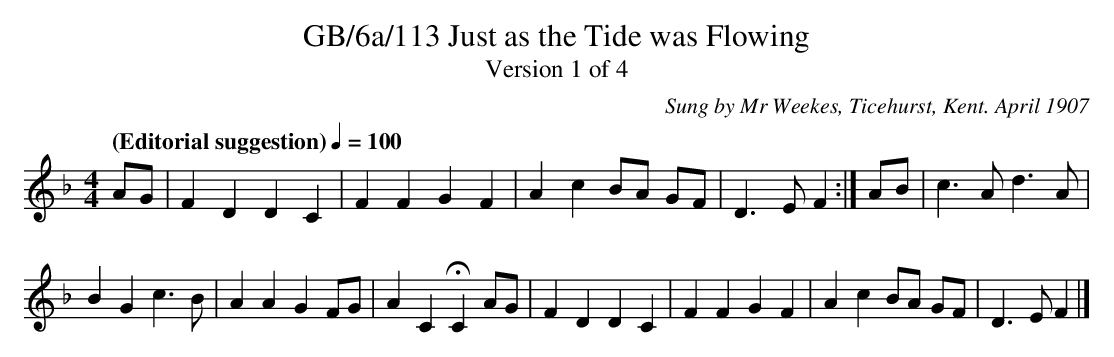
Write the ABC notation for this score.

X:1
T:GB/6a/113 Just as the Tide was Flowing
T:Version 1 of 4
C:Sung by Mr Weekes, Ticehurst, Kent. April 1907
M:4/4
L:1/8
Q:"(Editorial suggestion)" 1/4=100
K:F
AG | F2 D2 D2 C2 | F2 F2 G2 F2 | A2 c2 BA GF | D3 E F2 :| AB | c3 A d3 A |
B2 G2 c3 B | A2 A2 G2 FG | A2 C2 HC2 AG | F2 D2 D2 C2 | F2 F2 G2 F2 | A2 c2 BA GF | D3 E F2 |]
